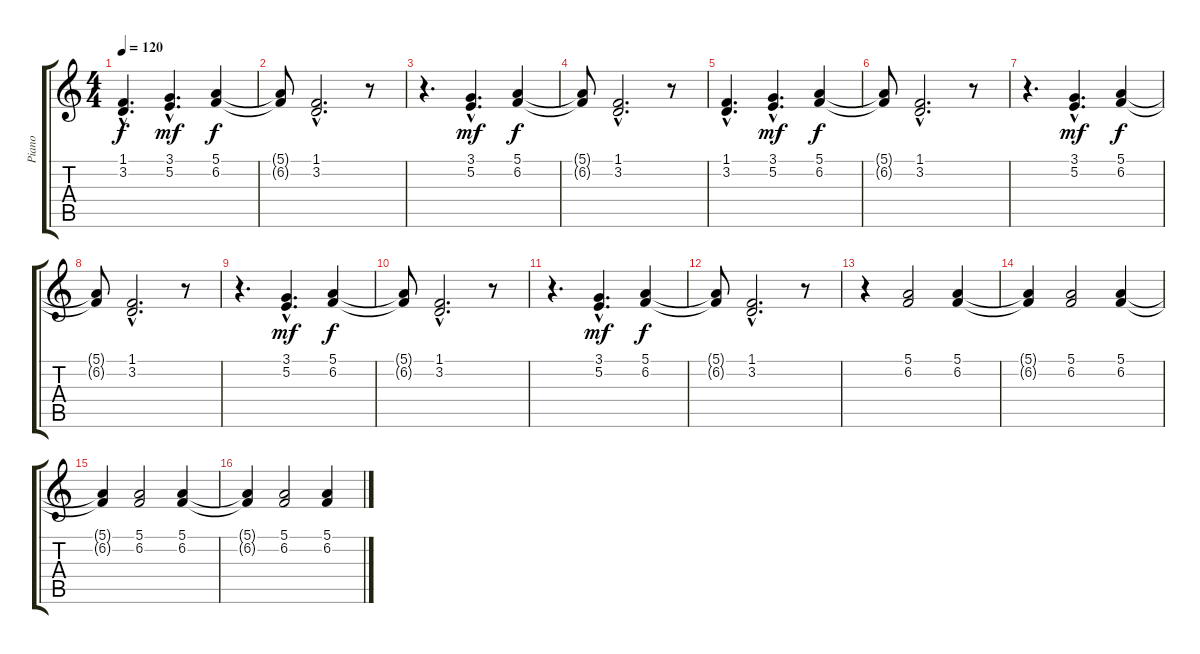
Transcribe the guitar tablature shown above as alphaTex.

\track ("Piano" "Piano") {instrument acousticgrandpiano}
\staff {score tabs}
\tuning (E4 B3 G3 D3 A2 E2) {hide}
\ts (4 4)
\tempo 120
\tempo 118
\tempo 120
\clef g2
\ks c
(1.1{hac} 3.2{hac}).4{d dy f volume 13 instrument acousticgrandpiano} (3.1{hac} 5.2{hac}).4{d dy mf} (5.1 6.2).4{dy f} |
(5.1{t} 6.2{t}).8 (1.1{hac} 3.2{hac}).2{d} r.8 |
r.4{d} (3.1{hac} 5.2{hac}).4{d dy mf} (5.1 6.2).4{dy f} |
(5.1{t} 6.2{t}).8 (1.1{hac} 3.2{hac}).2{d} r.8 |
(1.1{hac} 3.2{hac}).4{d} (3.1{hac} 5.2{hac}).4{d dy mf} (5.1 6.2).4{dy f} |
(5.1{t} 6.2{t}).8 (1.1{hac} 3.2{hac}).2{d} r.8 |
r.4{d} (3.1{hac} 5.2{hac}).4{d dy mf} (5.1 6.2).4{dy f} |
(5.1{t} 6.2{t}).8 (1.1{hac} 3.2{hac}).2{d} r.8 |
r.4{d} (3.1{hac} 5.2{hac}).4{d dy mf} (5.1 6.2).4{dy f} |
(5.1{t} 6.2{t}).8 (1.1{hac} 3.2{hac}).2{d} r.8 |
r.4{d} (3.1{hac} 5.2{hac}).4{d dy mf} (5.1 6.2).4{dy f} |
(5.1{t} 6.2{t}).8 (1.1{hac} 3.2{hac}).2{d} r.8 |
r.4 (5.1 6.2).2 (5.1 6.2).4 |
(5.1{t} 6.2{t}).4 (5.1 6.2).2 (5.1 6.2).4 |
(5.1{t} 6.2{t}).4 (5.1 6.2).2 (5.1 6.2).4 |
(5.1{t} 6.2{t}).4 (5.1 6.2).2 (5.1 6.2).4
